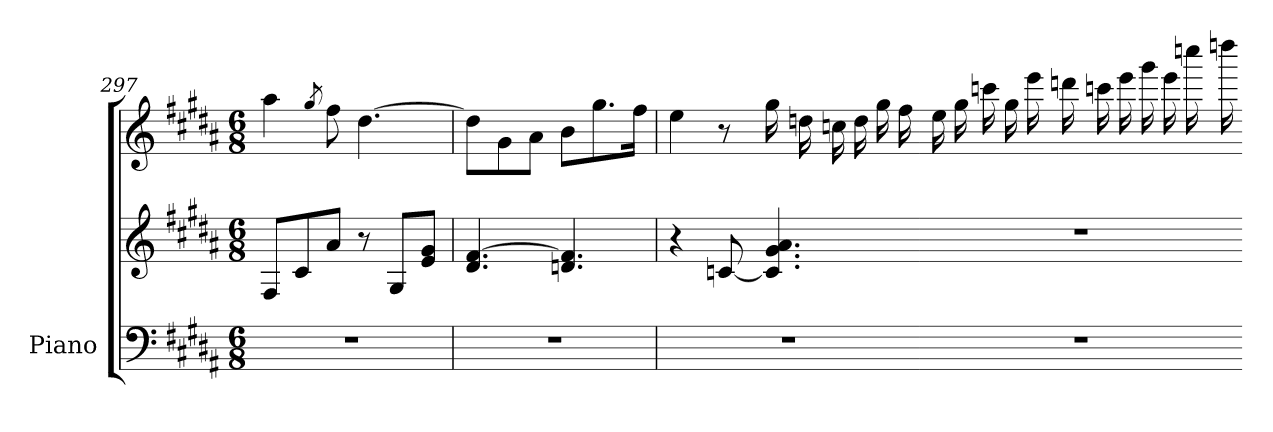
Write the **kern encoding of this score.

**kern	**kern	**kern
*part1	*part1	*part1
*staff3	*staff2	*staff1
*I"Piano	*	*
*I'Pno.	*	*
*clefF4	*clefG2	*clefG2
*k[f#c#g#d#a#]	*k[f#c#g#d#a#]	*k[f#c#g#d#a#]
*M6/8	*M6/8	*M6/8
=297	=297	=297
2.r	8F#/L	4aa#\
.	8c#/	.
.	.	8qgg#/
.	8a#/J	8ff#\
.	8r	[4.dd#\
.	8G#/L	.
.	8e/ 8g#/J	.
=298	=298	=298
2.r	4.d#/ [4.f#/	8dd#\L]
.	.	8g#\
.	.	8a#\J
.	4.dn/ 4.f#/]	8b\L
.	.	8.gg#\
.	.	16ff#\Jk
!!LO:LB:g=z
=299	=299	=299
2.r	4r	4ee\
.	[8cn/	8r
.	4.c/] 4.g#/ 4.a#/	16gg#!\LL
.	.	16ddn!\
.	.	16ccn!\
.	.	16dd!\
.	.	16gg#!\
.	.	16ff#!\
=300-	=300-	=300-
2.r	2.r	16ee!\
.	.	16gg#!\
.	.	16cccn!\
.	.	16gg#!\
.	.	16eee!\
.	.	16dddn!\
.	.	16cccn!\
.	.	16eee!\
.	.	16ggg#!\
.	.	16eee!\
.	.	16cccc!\
.	.	16dddd!\J
=-	=-	=-
*-	*-	*-
